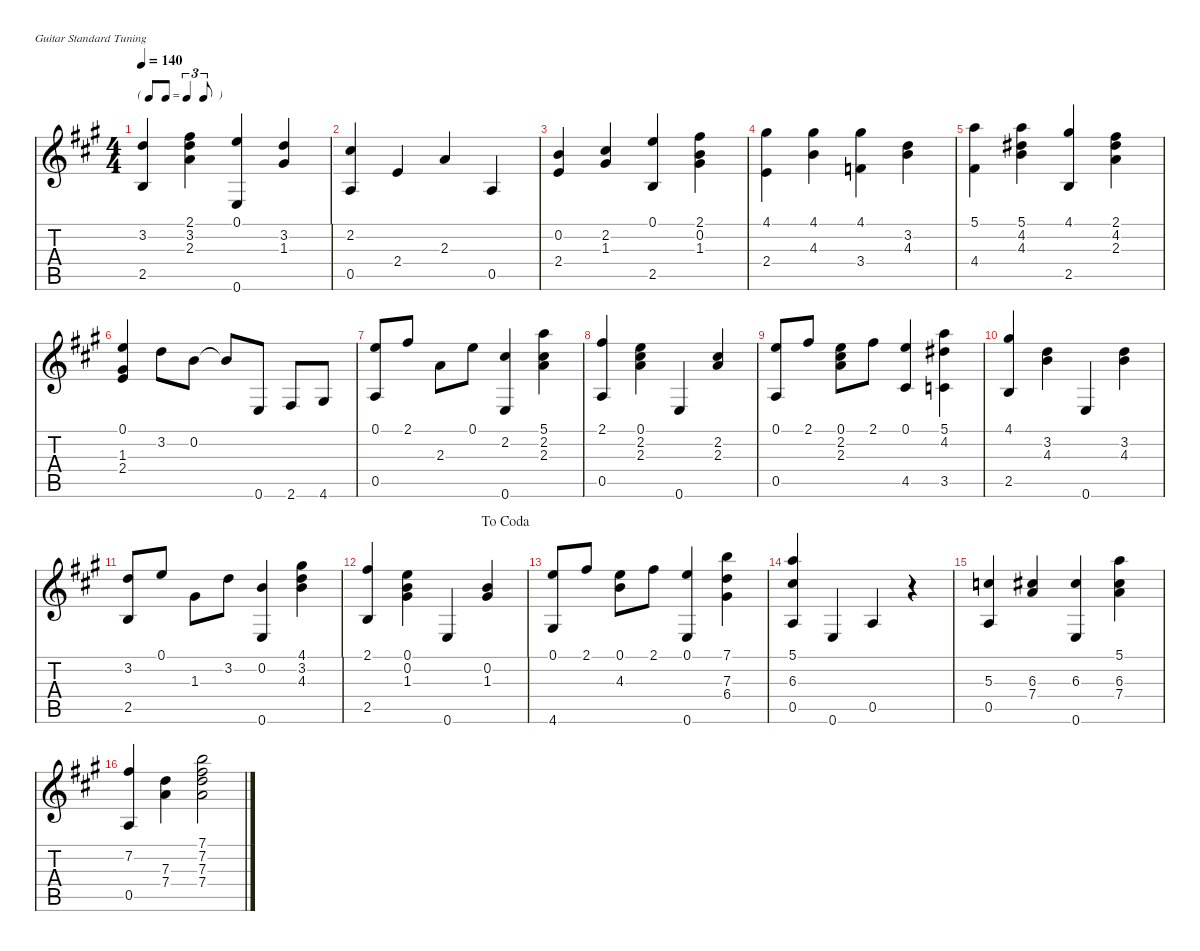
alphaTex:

\defaultSystemsLayout 4
\hideDynamics
\bracketExtendMode nobrackets
\singleTrackTrackNamePolicy hidden
\multiTrackTrackNamePolicy hidden
\firstSystemTrackNameOrientation horizontal
\otherSystemsTrackNameOrientation horizontal
\extendBarLines
\chordDiagramsInScore
\track ("Nylon Guitar" "N-Gt") {instrument acousticguitarnylon}
\staff {score tabs}
\tuning (E4 B3 G3 D3 A2 E2)
\ts (4 4)
\tf triplet8th
\tempo 140
\clef g2
\ks a
(3.2{acc forcenatural} 2.5{acc forcenatural}).4{dy mf beam Up} (2.1{acc #} 3.2{acc forcenatural} 2.3{acc forcenatural}).4{beam Down} (0.1{acc forcenatural} 0.6{acc forcenatural}).4{beam Up} (3.2{acc forcenatural} 1.3{acc #}).4{beam Up} |
(2.2{acc #} 0.5{acc forcenatural}).4{beam Up} 2.4{acc forcenatural}.4{beam Up} 2.3{acc forcenatural}.4{beam Up} 0.5{acc forcenatural}.4{beam Up} |
(0.2{acc forcenatural} 2.4{acc forcenatural}).4{beam Up} (2.2{acc #} 1.3{acc #}).4{beam Up} (0.1{acc forcenatural} 2.5{acc forcenatural}).4{beam Up} (2.1{acc #} 0.2{acc forcenatural} 1.3{acc #}).4{beam Down} |
(4.1{acc #} 2.4{acc forcenatural}).4{beam Down} (4.3{acc forcenatural} 4.1{acc #}).4{beam Down} (4.1{acc #} 3.4{acc forcenatural}).4{beam Down} (4.3{acc forcenatural} 3.2{acc forcenatural}).4{beam Down} |
(5.1{acc forcenatural} 4.4{acc #}).4{beam Down} (5.1{acc forcenatural} 4.2{acc #} 4.3{acc forcenatural}).4{beam Down} (4.1{acc #} 2.5{acc forcenatural}).4{beam Up} (2.1{acc #} 4.2{acc #} 2.3{acc forcenatural}).4{beam Down} |
(0.1{acc forcenatural} 1.3{acc #} 2.4{acc forcenatural}).4{beam Up} 3.2{acc forcenatural}.8{beam Down} 0.2{acc forcenatural}.8{beam Down} 0.2{t acc forcenatural}.8{beam Up} 0.6{acc forcenatural}.8{beam Up} 2.6{acc #}.8{beam Up} 4.6{acc #}.8{beam Up} |
(0.1{acc forcenatural} 0.5{acc forcenatural}).8{beam Up} 2.1{acc #}.8{beam Up} 2.3{acc forcenatural}.8{beam Down} 0.1{acc forcenatural}.8{beam Down} (2.2{acc #} 0.6{acc forcenatural}).4{beam Up} (5.1{acc forcenatural} 2.2{acc #} 2.3{acc forcenatural}).4{beam Down} |
(2.1{acc #} 0.5{acc forcenatural}).4{beam Up} (0.1{acc forcenatural} 2.2{acc #} 2.3{acc forcenatural}).4{beam Down} 0.6{acc forcenatural}.4{beam Up} (2.2{acc #} 2.3{acc forcenatural}).4{beam Up} |
(0.1{acc forcenatural} 0.5{acc forcenatural}).8{beam Up} 2.1{acc #}.8{beam Up} (0.1{acc forcenatural} 2.2{acc #} 2.3{acc forcenatural}).8{beam Down} 2.1{acc #}.8{beam Down} (0.1{acc forcenatural} 4.5{acc #}).4{beam Up} (5.1{acc forcenatural} 4.2{acc #} 3.5{acc forcenatural}).4{beam Down} |
(4.1{acc #} 2.5{acc forcenatural}).4{beam Up} (3.2{acc forcenatural} 4.3{acc forcenatural}).4{beam Down} 0.6{acc forcenatural}.4{beam Up} (4.3{acc forcenatural} 3.2{acc forcenatural}).4{beam Down} |
(3.2{acc forcenatural} 2.5{acc forcenatural}).8{beam Up} 0.1{acc forcenatural}.8{beam Up} 1.3{acc #}.8{beam Down} 3.2{acc forcenatural}.8{beam Down} (0.2{acc forcenatural} 0.6{acc forcenatural}).4{beam Up} (4.1{acc #} 3.2{acc forcenatural} 4.3{acc forcenatural}).4{beam Down} |
\jump dacoda
(2.1{acc #} 2.5{acc forcenatural}).4{beam Up} (0.1{acc forcenatural} 0.2{acc forcenatural} 1.3{acc #}).4{beam Down} 0.6{acc forcenatural}.4{beam Up} (1.3{acc #} 0.2{acc forcenatural}).4{beam Up} |
(0.1{acc forcenatural} 4.6{acc #}).8{beam Up} 2.1{acc #}.8{beam Up} (4.3{acc forcenatural} 0.1{acc forcenatural}).8{beam Down} 2.1{acc #}.8{beam Down} (0.1{acc forcenatural} 0.6{acc forcenatural}).4{beam Up} (7.1{acc forcenatural} 7.3{acc forcenatural} 6.4{acc #}).4{beam Down} |
(5.1{acc forcenatural} 6.3{acc #} 0.5{acc forcenatural}).4{beam Up} 0.6{acc forcenatural}.4{beam Up} 0.5{acc forcenatural}.4{beam Up} r.4{beam Up} |
(5.3{acc forcenatural} 0.5{acc forcenatural}).4{beam Up} (6.3{acc #} 7.4{acc forcenatural}).4{beam Up} (6.3{acc #} 0.6{acc forcenatural}).4{beam Up} (5.1{acc forcenatural} 6.3{acc #} 7.4{acc forcenatural}).4{beam Down} |
(7.2{acc #} 0.5{acc forcenatural}).4{beam Up} (7.3{acc forcenatural} 7.4{acc forcenatural}).4{beam Down} (7.1{acc forcenatural} 7.2{acc #} 7.3{acc forcenatural} 7.4{acc forcenatural}).2{beam Down}
